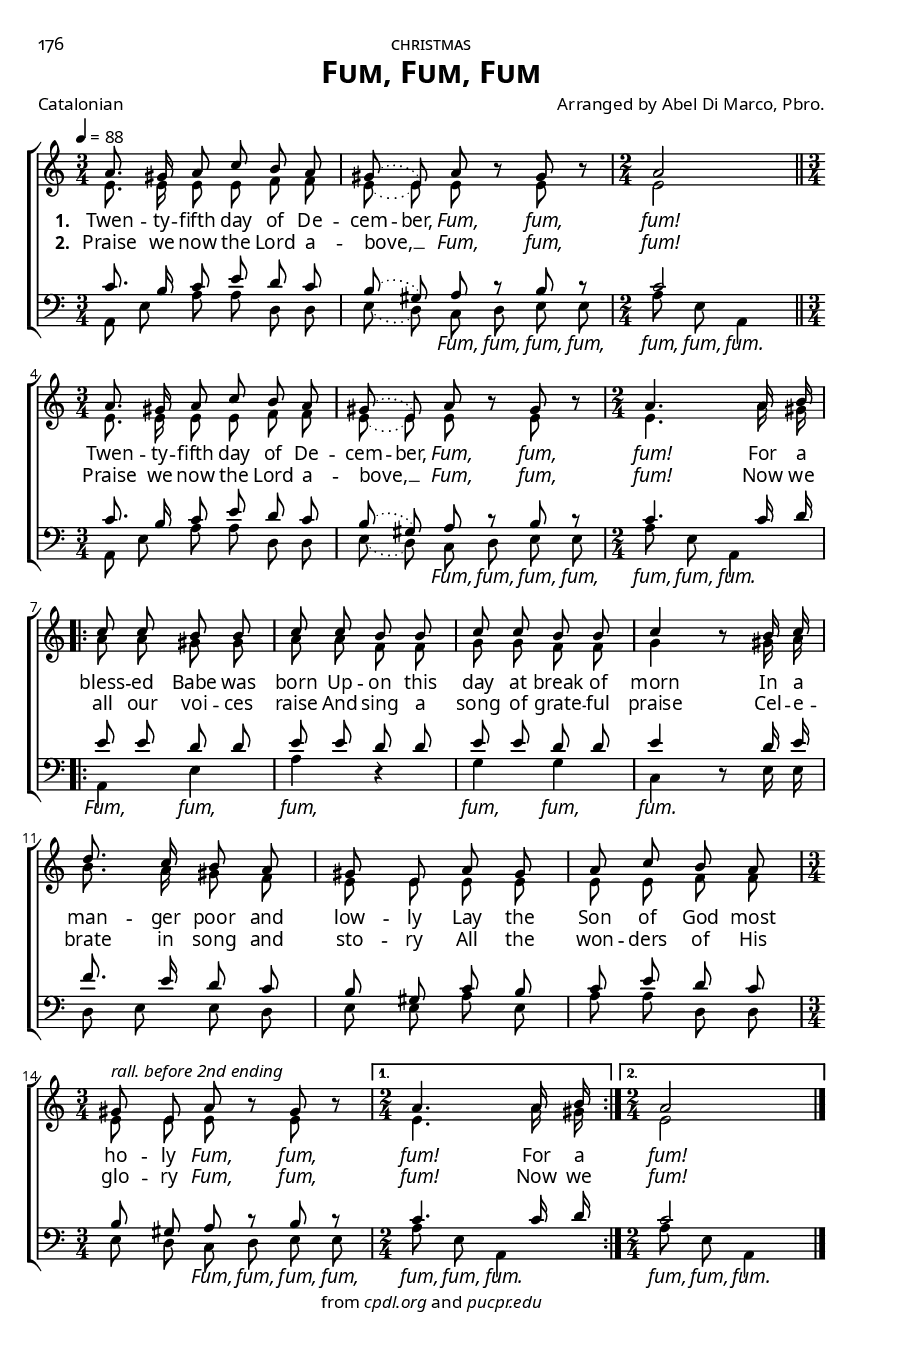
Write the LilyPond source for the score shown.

\version "2.14.2"
\include "util.ly"
\header {
  title = \markup{\override #'(font-name . "Garamond Premier Pro Semibold"){ \abs-fontsize #15 \smallCapsOldStyle"Fum, Fum, Fum"}}
  poet = \markup\oldStyleNum"Catalonian"
  composer = \markup\oldStyleNum"Arranged by Abel Di Marco, Pbro."
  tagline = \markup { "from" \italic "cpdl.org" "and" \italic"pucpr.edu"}
}
\paper {
  %print-all-headers = ##f
  paper-height = 9\in
  paper-width = 6\in
  indent = 0\in
  %system-system-spacing = #'((basic-distance . 10) (padding . 0))
  system-system-spacing =
    #'((basic-distance . 0)
       (minimum-distance . 0)
       (padding . -5)
       (stretchability . 100))
  ragged-last-bottom = ##f
  ragged-bottom = ##f
  two-sided = ##t
  inner-margin = 0.5\in
  outer-margin = 0.25\in
  top-margin = 0.25\in
  bottom-margin = 0.25\in
  first-page-number = #176
  print-first-page-number = ##t
  headerLine = \markup{\override #'(font-name . "Garamond Premier Pro") \smallCapsOldStyle"christmas"}
  oddHeaderMarkup = \markup\fill-line{
     \override #'(font-name . "Garamond Premier Pro")\abs-fontsize #8.5
     \combine 
        \fill-line{"" \on-the-fly #print-page-number-check-first
        \oldStylePageNum""
        }
        \fill-line{\headerLine}
  }
  evenHeaderMarkup = \markup {
     \override #'(font-name . "Garamond Premier Pro")\abs-fontsize #8.5
     \combine
        \on-the-fly #print-page-number-check-first
        \oldStylePageNum""
        \fill-line{\headerLine}
  }
}
#(set-global-staff-size 15) \paper{ #(define fonts (make-pango-font-tree "GoudyOlSt BT" "Garamond Premier Pro" "Garamond Premier Pro" (/ 15 20))) }
global = {
  \key c \major
  \time 3/4
  \autoBeamOff
  \override DynamicLineSpanner #'staff-padding = #0.0
  \override DynamicLineSpanner #'Y-extent = #'(-1 . 1)
}

sopMusic = \relative c' {
  \slurDotted
  \tempo 4 = 88
  a'8. gis16 a8 c b a |
  gis( e) a b8\rest gis b\rest
  \time 2/4 a2 \bar "||" \break
  
  \time 3/4 a8. gis16 a8 c b a |
  gis( e) a b8\rest gis b\rest
  \time 2/4 a4. a16 b | \break
  \repeat volta 2 {
    c8 c b b |
    
    c c b b |
    c c b b |
    c4 b8\rest b16 c |
    d8. c16 b8 a |
    gis e a gis |
    
    %page2
    a8 c b a |
    \time 3/4 gis8^\markup\italic"rall. before 2nd ending" e a b\rest gis b\rest |
  }
  \alternative {
    {
      \time 2/4 a4. a16 b
    }
    {
      \time 2/4 a2 \bar "|."
    }
  }
}
sopWords = \lyricmode {
  
}

altoMusic = \relative c' {
  \slurDotted
  e8. e16 e8 e f f |
  e( e) e s e s |
  e2 |
  
  e8. e16 e8 e f f |
  e( e) e s e s |
  e4. a16 gis |
  a8 a gis gis |
  
  a a f f |
  g g f f |
  g4 s8 gis16 a |
  b8. a16 gis8 f |
  e e e e |
  
  %page2
  e e f f |
  e e e s e s |
  e4. a16 gis |
  
  e2 \bar "|."
}
altoWords = \lyricmode {
  \dropLyricsV
  \set ignoreMelismata = ##t
  \set stanza = #"1. "
  Twen -- ty -- fifth day of De -- cem -- ber,
  \markup\italic Fum, \markup\italic fum, \markup\italic fum!
  Twen -- ty -- fifth day of De -- cem -- ber,
  \markup\italic Fum, \markup\italic fum, \markup\italic fum!
  
  For a bless -- ed Babe was born
  Up -- on this day at break of morn
  In a man -- ger poor and low -- ly
  Lay the Son of God most ho -- ly
  \markup\italic Fum, \markup\italic fum, \markup\italic fum!
  
  For a
  \markup\italic fum!
  
}
altoWordsII = \lyricmode {
  \dropLyricsV
  \set ignoreMelismata = ##t
%\markup\italic
  \set stanza = #"2. "
  Praise we now the Lord a -- bove, __ _
  \markup\italic Fum, \markup\italic fum, \markup\italic fum!
  Praise we now the Lord a -- bove, __ _
  \markup\italic Fum, \markup\italic fum, \markup\italic fum!
  Now we all our voi -- ces raise
  And sing a song of grate -- ful praise
  Cel -- e -- brate in song and sto -- ry
  All the won -- ders of His glo -- ry
  \markup\italic Fum, \markup\italic fum, \markup\italic fum!
  
  Now we
  \markup\italic fum!
}
altoWordsIII = \lyricmode {
  \set stanza = #"3. "
  \set ignoreMelismata = ##t
}
altoWordsIV = \lyricmode {
  \set stanza = #"4. "
  \set ignoreMelismata = ##t
}
altoWordsV = \lyricmode {
  \set stanza = #"5. "
  \set ignoreMelismata = ##t
}
altoWordsVI = \lyricmode {
  \set stanza = #"6. "
  \set ignoreMelismata = ##t
}
tenorMusic = \relative c' {
  \slurDotted
  c8. b16 c8 e d c |
  b( gis) a r b r |
  c2 |
  
  c8. b16 c8 e d c |
  b( gis) a r b r |
  c4. c16 d |
  e8 e d d |
  
  e e d d |
  e e d d |
  e4 s8 d16 e |
  f8. e16 d8 c |
  b gis c b |
  
  %page2
  c8 e d c |
  b gis a r b r |
  c4. c16 d |
  
  c2 \bar "|."
}
tenorWords = \lyricmode {

}

bassMusic = \relative c {
  \slurDotted
  a8 e' a a d, d |
  e( d) c d e e |
  a e a,4 |
  
  a8 e' a a d, d |
  e( d) c d e e |
  a e a,4 |
  a e' |
  
  a d,\rest |
  g g c, d8\rest e16 e |
  d8 e e d |
  e e a e |
  
  %page2
  a8 a d, d |
  e d c d e e |
  a e a,4 |
  
  a'8 e a,4 \bar "|."
}
bassWords = \lyricmode {
  \repeat unfold 7 \skip1
  \markup\italic Fum, \markup\italic fum, \markup\italic fum, \markup\italic fum, 
  \markup\italic fum, \markup\italic fum, \markup\italic fum.
  
  \repeat unfold 7 \skip1
  \markup\italic Fum, \markup\italic fum, \markup\italic fum, \markup\italic fum, 
  \markup\italic fum, \markup\italic fum, \markup\italic fum.
  
  \markup\italic Fum, \markup\italic fum, \markup\italic fum,
  \markup\italic fum, \markup\italic fum, \markup\italic fum.
  
  \repeat unfold 16 \skip1
  \markup\italic Fum, \markup\italic fum, \markup\italic fum, \markup\italic fum, 
  \markup\italic fum, \markup\italic fum, \markup\italic fum.
  
  
  \markup\italic fum, \markup\italic fum, \markup\italic fum.
  
}

pianoRH = \relative c' {
  
}
pianoLH = \relative c' {
  
}

\score {
  <<
   \new ChoirStaff <<
    \new Staff = women <<
      \new Voice = "sopranos" { \voiceOne << \global \sopMusic >> }
      \new Voice = "altos" { \voiceTwo << \global \altoMusic >> }
    >>
    \new Lyrics \with { alignAboveContext = #"women" \override VerticalAxisGroup #'nonstaff-relatedstaff-spacing = #'((basic-distance . 1))} \lyricsto "sopranos" \sopWords
    \new Lyrics = "altosVI"  \with { alignBelowContext = #"women" } \lyricsto "altos" \altoWordsVI
    \new Lyrics = "altosV"  \with { alignBelowContext = #"women" } \lyricsto "altos" \altoWordsV
    \new Lyrics = "altosIV"  \with { alignBelowContext = #"women" } \lyricsto "altos" \altoWordsIV
    \new Lyrics = "altosIII"  \with { alignBelowContext = #"women" } \lyricsto "altos" \altoWordsIII
    \new Lyrics = "altosII"  \with { alignBelowContext = #"women" } \lyricsto "altos" \altoWordsII
    \new Lyrics = "altos"  \with { alignBelowContext = #"women" \override VerticalAxisGroup #'nonstaff-relatedstaff-spacing = #'((basic-distance . 1))} \lyricsto "altos" \altoWords
   \new Staff = men <<
      \clef bass
      \new Voice = "tenors" { \voiceOne << \global \tenorMusic >> }
      \new Voice = "basses" { \voiceTwo << \global \bassMusic >> }
    >>
    \new Lyrics \with { alignAboveContext = #"men" \override VerticalAxisGroup #'nonstaff-relatedstaff-spacing = #'((basic-distance . 1)) } \lyricsto "tenors" \tenorWords
    \new Lyrics \with { alignBelowContext = #"men" \override VerticalAxisGroup #'nonstaff-relatedstaff-spacing = #'((basic-distance . 0) (padding . -0.5)) } \lyricsto "basses" \bassWords
  >>
%    \new PianoStaff << \new Staff { \new Voice { \pianoRH } } \new Staff { \clef "bass" \pianoLH } >>
  >>
  \layout {
    \context {
      \Score
      %\override SpacingSpanner #'base-shortest-duration = #(ly:make-moment 1 8)
      %\override SpacingSpanner #'common-shortest-duration = #(ly:make-moment 1 4)
    }
    \context {
      % Remove all empty staves
      % \Staff \RemoveEmptyStaves \override VerticalAxisGroup #'remove-first = ##t
    }
    \context {
      \Lyrics
      \override LyricText #'X-offset = #center-on-word
    }
  }
  \midi {
    \tempo 4 = 88
    \set Staff.midiInstrument = "flute"
  
    \context {
      \Voice
      \remove "Dynamic_performer"
    }
  }
}
